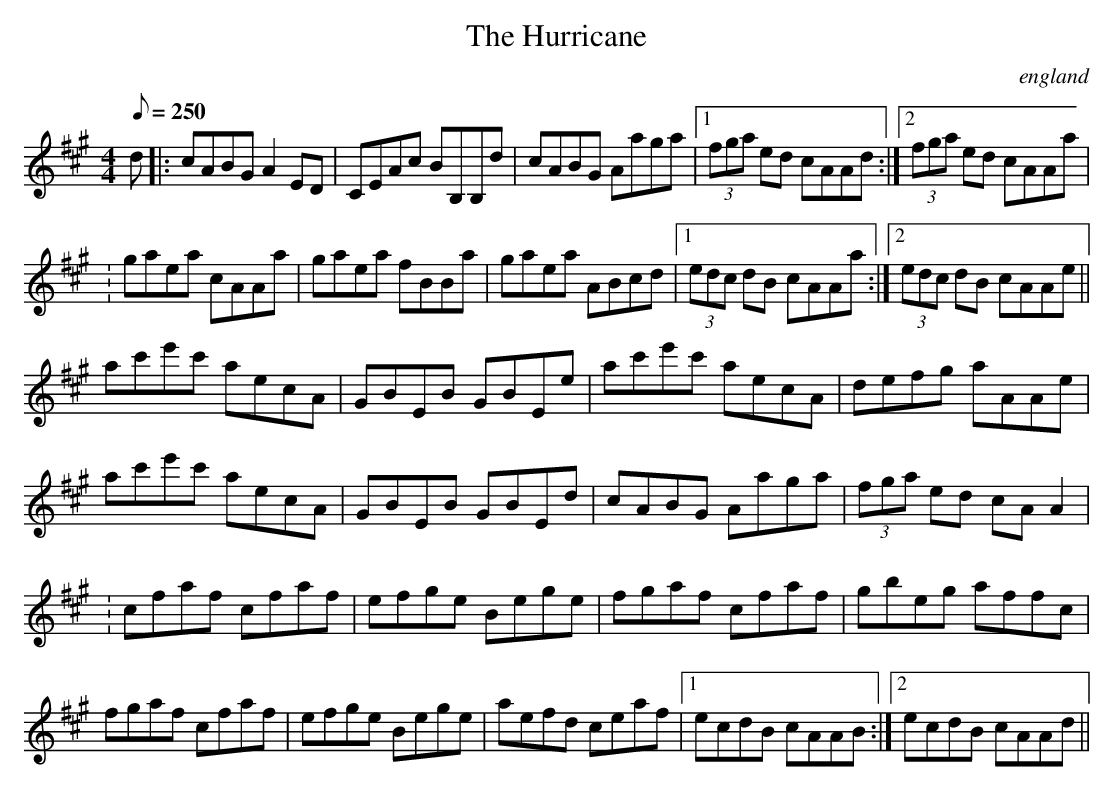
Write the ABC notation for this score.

X:1
T:Hurricane, The
O:england
M:4/4
L:1/8
Q:250
K:AMaj
d|:cABG A2ED|CEAc BB,B,d|cABG Aaga|1(3fga ed cAAd:|2(3fga ed cAAa|
:gaea cAAa|gaea fBBa|gaea ABcd|1(3edc dB cAAa:|2(3edc dB cAAe||
ac'e'c' aecA|GBEB GBEe|ac'e'c' aecA|defg aAAe|
ac'e'c' aecA|GBEB GBEd|cABG Aaga|(3fga ed cAA2|
:cfaf cfaf|efge Bege|fgaf cfaf|gbeg affc|
fgaf cfaf|efge Bege|aefd ceaf|1ecdB cAAB:|2ecdB cAAd||
